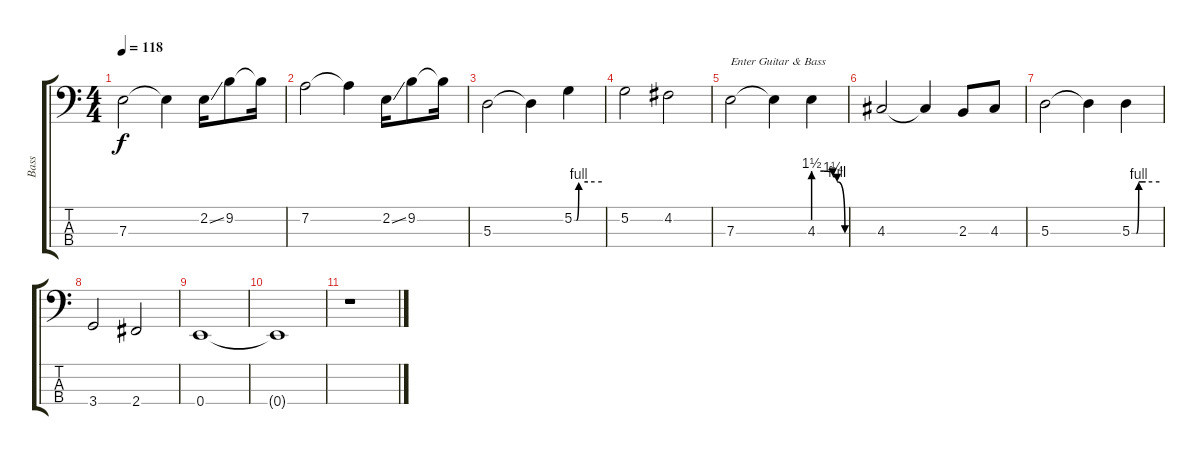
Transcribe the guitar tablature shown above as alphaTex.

\track ("Bass" "Bass") {instrument electricbasspick}
\staff {score tabs}
\tuning (G2 D2 A1 E1) {hide}
\ts (4 4)
\tempo 118
\clef f4
\ks c
7.3.2{dy f} 7.3{t}.4 2.2{ss}.16 9.2.8 9.2{t}.16 |
7.2.2 7.2{t}.4 2.2{ss}.16 9.2.8 9.2{t}.16 |
5.3.2 5.3{t}.4 5.2{be (custom 0 0 5 0 10 4 30 4 60 4)}.4 |
5.2.2 4.2.2 |
7.3.2{txt "Enter Guitar & Bass"} 7.3{t}.4 4.3{be (custom 0 6 20 6 37 5 45 4 60 0)}.4 |
4.3.2 4.3{t}.4 2.3.8 4.3.8 |
5.3.2 5.3{t}.4 5.3{be (custom 0 0 10 0 15 4 30 4 60 4)}.4 |
3.4.2 2.4.2 |
0.4.1 |
0.4{t}.1 |
r.1
